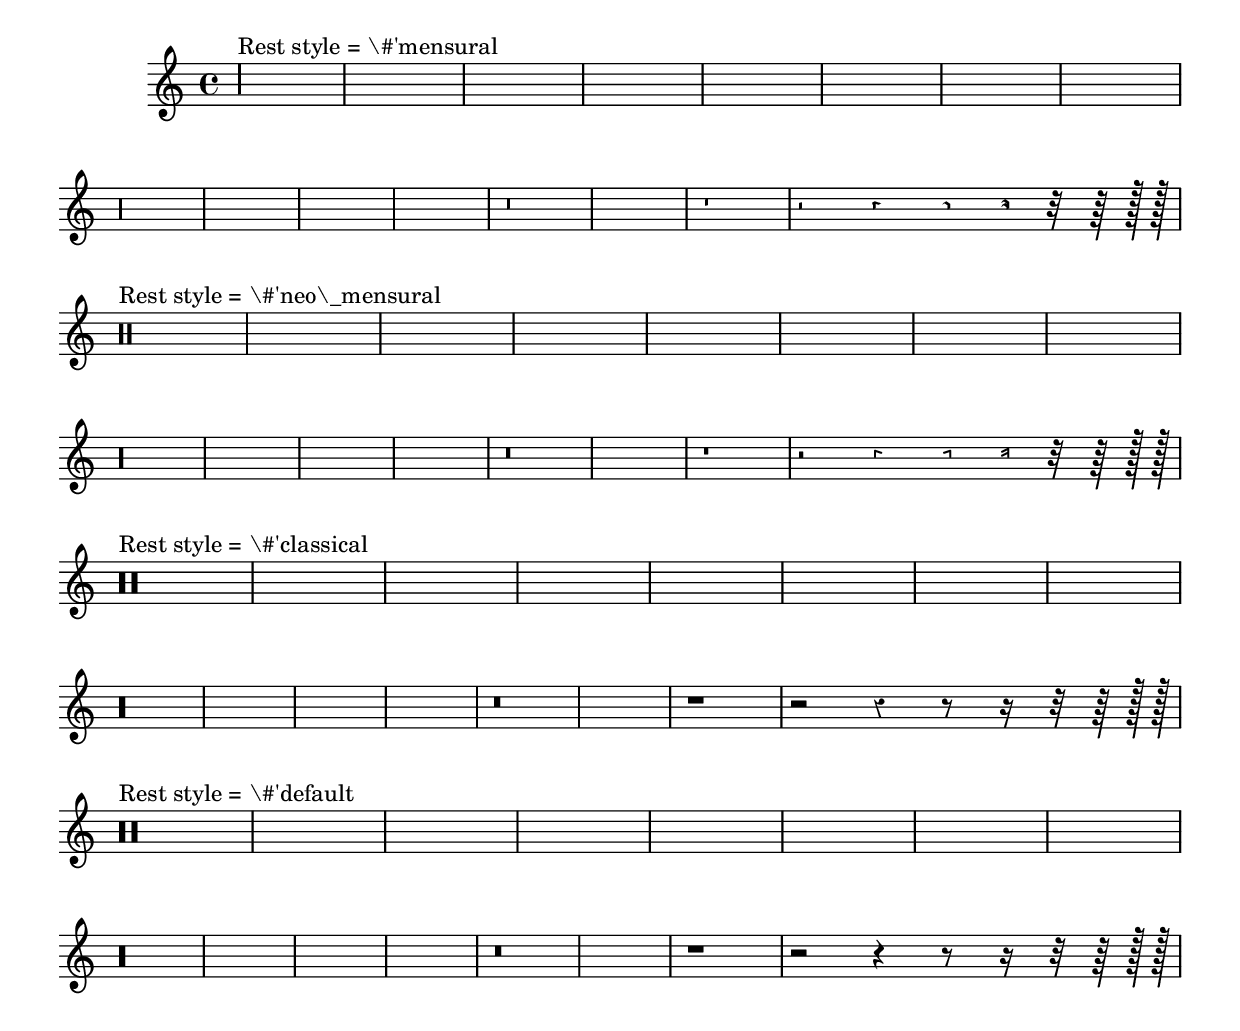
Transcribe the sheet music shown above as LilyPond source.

\version "1.5.68"
\header {
    texidoc = "rests in various styles."
}

% FIXME: Currently, this file produces "warning: flag `d-3' not found"
% errors (and similar for "d7") from Stem::flag().  This is should not
% happen, since there are no notes/stems in this example.

\score { 
    \context Staff \notes\relative c {
	\property Staff.Rest \set #'style = #'mensural
	r\maxima^"Rest style = \#'mensural"
	r\longa r\breve r1 r2 r4 r8 r16 r32 r64 r128 r128 
	\break

	\property Staff.Rest \set #'style = #'neo_mensural
	r\maxima^"Rest style = \#'neo\\_mensural"
	r\longa r\breve r1 r2 r4 r8 r16 r32 r64 r128 r128 
	\break

	\property Staff.Rest \set #'style = #'classical
	r\maxima^"Rest style = \#'classical"
	r\longa r\breve r1 r2 r4 r8 r16 r32 r64 r128 r128 
	\break

	\property Staff.Rest \set #'style = #'default
	r\maxima^"Rest style = \#'default"
	r\longa r\breve r1 r2 r4 r8 r16 r32 r64 r128 r128 
	\break
    }
    \paper {
	\translator {
	    \StaffContext
	    %%%% FIXME: The following looks good, but produces
	    %%%% lots of warnings:
	    % \remove Bar_engraver
	}
	\translator {
	    \ScoreContext
	    \remove Bar_number_engraver
	}
    }
}
